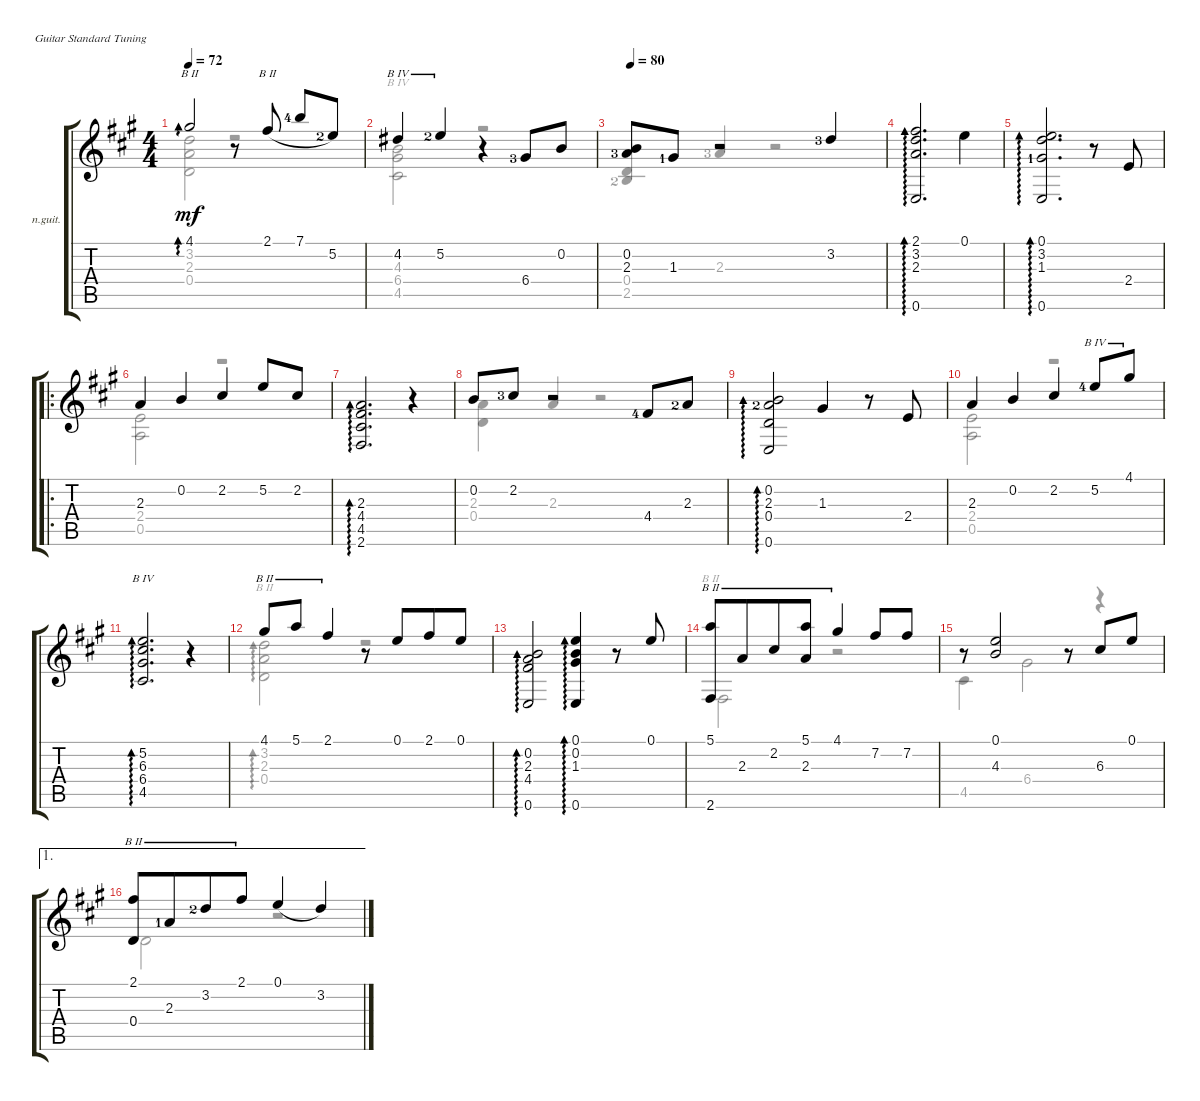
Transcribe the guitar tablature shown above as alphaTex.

\defaultSystemsLayout 4
\bracketExtendMode groupsimilarinstruments
\useSystemSignSeparator
\firstSystemTrackNameOrientation horizontal
\otherSystemsTrackNameOrientation horizontal
\chordDiagramsInScore
\track ("Nylon Guitar" "n.guit.") {instrument acousticguitarnylon}
\staff {score tabs}
\tuning (E4 B3 G3 D3 A2 E2)
\voice
\ts (4 4)
\tempo 72
\clef g2
\ks a
4.1{acc #}.2{ad 0 dy mf instrument acousticguitarnylon barre (2 full) beam Up} r.8{beam Up} 2.1{acc #}.8{legatoorigin barre (2 full) beam Up} 7.1{lf 5 acc forcenatural}.8{legatoorigin beam Up} 5.2{lf 3 acc forcenatural}.8{beam Up} |
4.2{acc #}.4{barre (4 full) beam Up} 5.2{lf 3 acc forcenatural}.4{barre (4 full) beam Up} r.4{beam Up} 6.4{lf 4 acc #}.8{beam Up} 0.2{acc forcenatural}.8{beam Up} |
\tempo 80
(2.3{lf 4 acc forcenatural} 0.2{acc forcenatural}).8{beam Up} 1.3{lf 2 acc #}.8{beam Up} r.2{beam Up} 3.2{lf 4 acc forcenatural}.4{beam Up} |
(2.1{acc #} 0.6{acc forcenatural} 2.3{acc forcenatural} 3.2{acc forcenatural}).2{d ad 0 beam Up} 0.1{acc forcenatural}.4{beam Down} |
(0.1{acc forcenatural} 0.6{acc forcenatural} 1.3{lf 2 acc #} 3.2{acc forcenatural}).2{d ad 0 beam Up} r.8{beam Up} 2.4{acc forcenatural}.8{beam Up} |
\ro
\beaming (8 2 2 2 2)
2.3{acc forcenatural}.4{beam Up} 0.2{acc forcenatural}.4{beam Up} 2.2{acc #}.4{beam Up} 5.2{acc forcenatural}.8{beam Up} 2.2{acc #}.8{beam Up} |
(2.6{acc #} 4.5{acc #} 4.4{acc #} 2.3{acc forcenatural}).2{d ad 0 beam Up beam merge} r.4{beam Up} |
0.2{acc forcenatural}.8{beam Up} 2.2{lf 4 acc #}.8{beam Up} r.2{beam Up} 4.4{lf 5 acc #}.8{beam Up} 2.3{lf 3 acc forcenatural}.8{beam Up} |
(0.6{acc forcenatural} 0.4{acc forcenatural} 2.3{lf 3 acc forcenatural} 0.2{acc forcenatural}).2{ad 0 beam Up} 1.3{acc #}.4{beam Up} r.8{beam Up} 2.4{acc forcenatural}.8{beam Up} |
2.3{acc forcenatural}.4{beam Up} 0.2{acc forcenatural}.4{beam Up} 2.2{acc #}.4{beam Up} 5.2{lf 5 acc forcenatural}.8{barre (4 full) beam Up} 4.1{acc #}.8{barre (4 full) beam Up} |
(4.5{acc #} 6.4{acc #} 6.3{acc #} 5.2{acc forcenatural}).2{d ad 0 barre (4 full) beam Up beam merge} r.4{beam Up} |
4.1{acc #}.8{barre (2 full) beam Up} 5.1{acc forcenatural}.8{barre (2 full) beam Up} 2.1{acc #}.4{barre (2 full) beam Up} r.8{beam Up} 0.1{acc forcenatural}.8{beam Up beam merge} 2.1{acc #}.8{beam Up beam merge} 0.1{acc forcenatural}.8{beam Up} |
(0.6{acc forcenatural} 4.4{acc #} 2.3{acc forcenatural} 0.2{acc forcenatural}).2{ad 0 beam Up beam merge} (0.1{acc forcenatural} 0.6{acc forcenatural} 1.3{acc #} 0.2{acc forcenatural}).4{ad 0 beam Up} r.8{beam Up} 0.1{acc forcenatural}.8{beam Down} |
(5.1{acc forcenatural} 2.6{acc #}).8{barre (2 full) beam Up beam merge} 2.3{acc forcenatural}.8{barre (2 full) beam Up beam merge} 2.2{acc #}.8{barre (2 full) beam Up beam merge} (5.1{acc forcenatural} 2.3{acc forcenatural}).8{barre (2 full) beam Up} 4.1{acc #}.4{barre (2 full) beam Up} 7.2{acc #}.8{beam Up} 7.2{acc #}.8{beam Up} |
r.8{beam Up} (0.1{acc forcenatural} 4.3{acc forcenatural}).2{beam Up} r.8{beam Up} 6.3{acc #}.8{beam Up} 0.1{acc forcenatural}.8{beam Up} |
\ae 1
(2.1{acc #} 0.4{acc forcenatural}).8{barre (2 full) beam Up beam merge} 2.3{lf 2 acc forcenatural}.8{barre (2 full) beam Up beam merge} 3.2{lf 3 acc forcenatural}.8{barre (2 full) beam Up beam merge} 2.1{acc #}.8{barre (2 full) beam Up} 0.1{acc forcenatural}.4{legatoorigin beam Up} 3.2{acc forcenatural}.4{beam Up}
\voice
\clef g2
\ottava regular
\simile none
\ks a
(0.4{acc forcenatural} 2.3{acc forcenatural} 3.2{acc forcenatural}).2{dy mf beam Down} r.2{beam Down} |
(4.3{acc forcenatural} 6.4{acc #} 4.5{acc #}).2{barre (4 full) beam Down} r.2{beam Down} |
(2.5{lf 3 acc forcenatural} 0.4{acc forcenatural}).4{beam Up} 2.3{lf 4 acc forcenatural}.4{beam Up} r.2{beam Down} |
|
|
(0.5{acc forcenatural} 2.4{acc forcenatural}).2{beam Down} r.2{beam Down} |
|
(0.4{acc forcenatural} 2.3{acc forcenatural}).4{beam Down} 2.3{acc forcenatural}.4{beam Up} r.2{beam Down} |
|
(0.5{acc forcenatural} 2.4{acc forcenatural}).2{beam Down} r.2{beam Down} |
|
(3.2{acc forcenatural} 2.3{acc forcenatural} 0.4{acc forcenatural}).2{ad 0 barre (2 full) beam Down} r.2{beam Down} |
|
2.6{acc #}.2{barre (2 full) beam Down} r.2{beam Down} |
4.5{acc #}.4{beam Down} 6.4{acc #}.2{beam Down} r.4{beam Down} |
0.4{acc forcenatural}.2{beam Down} r.2{beam Down}
